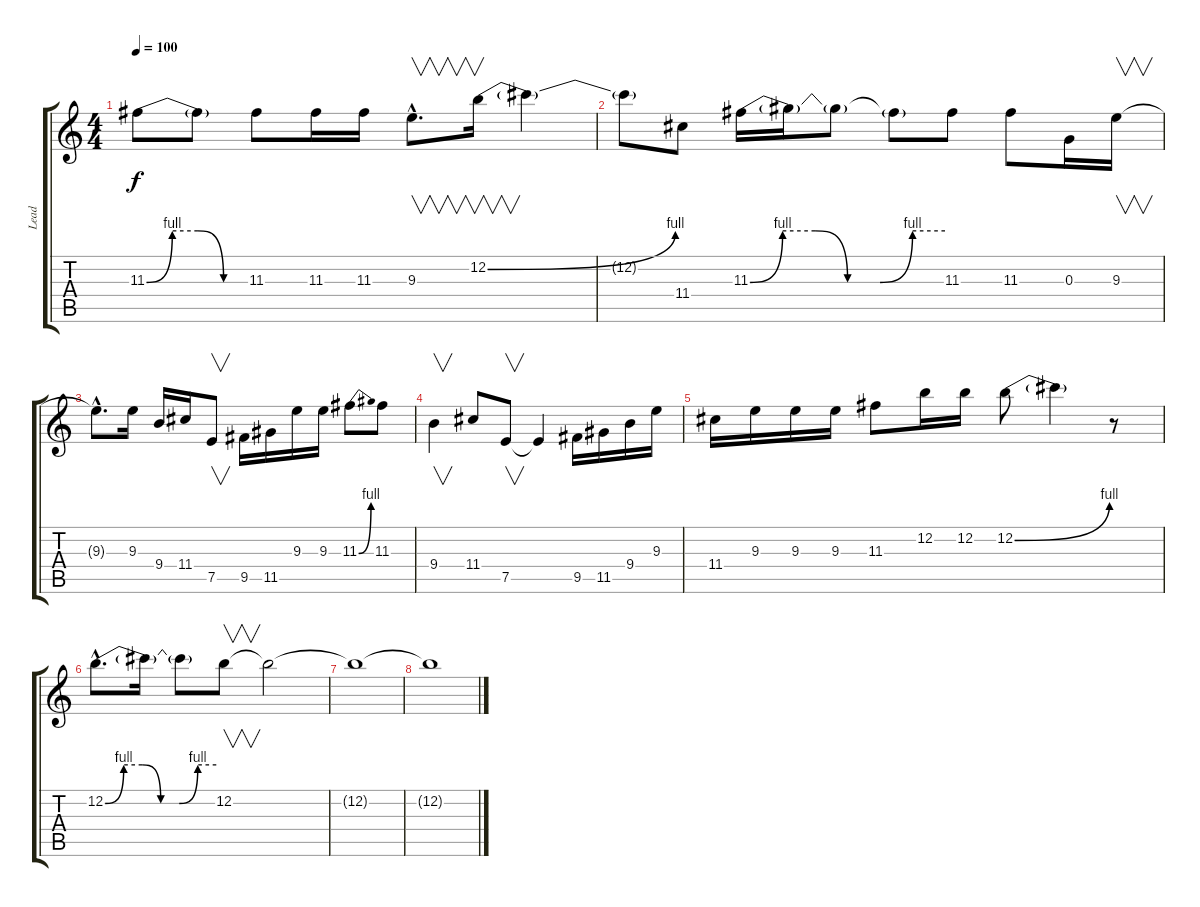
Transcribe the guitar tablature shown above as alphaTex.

\track ("Lead" "Lead") {instrument distortionguitar}
\staff {score tabs}
\tuning (E4 B3 G3 D3 A2 E2) {hide}
\ts (4 4)
\tempo 100
\clef g2
\ks c
11.3{be (custom 0 0 15 4 30 4 45 0 60 0)}.8{dy f} 11.3{t}.8 11.3.8 11.3.16 11.3.16 9.3{hac}.8{v d} 12.2{be (bend 0 0 60 4)}.16{v} 12.2{t}.4 |
12.2{t}.8 11.4.8 11.3{be (custom 0 0 10 4 20 4 30 0 40 0 50 4 60 4)}.16 11.3{t}.16 11.3{t}.8 11.3{t}.8 11.3.8 11.3.8 0.3.16 9.3.16{v} |
9.3{hac t}.8{d} 9.3.16 9.4.16 11.4.16 7.5.8{v} 9.5.16 11.5.16 9.3.16 9.3.16 11.3{be (bend 0 0 60 4)}.8 11.3.8 |
9.4.4{v} 11.4.8 7.5.8{v} 7.5{t}.4 9.5.16 11.5.16 9.4.16 9.3.16 |
11.4.16 9.3.16 9.3.16 9.3.16 11.3.8 12.2.16 12.2.16 12.2{be (bend 0 0 60 4)}.8 12.2{t}.4 r.8 |
12.2{be (custom 0 0 10 4 20 4 30 0 40 0 50 4 60 4) hac}.8{d} 12.2{t}.16 12.2{t}.8 12.2.8{v} 12.2{t}.2 |
12.2{t}.1{volume 4} |
12.2{t}.1
